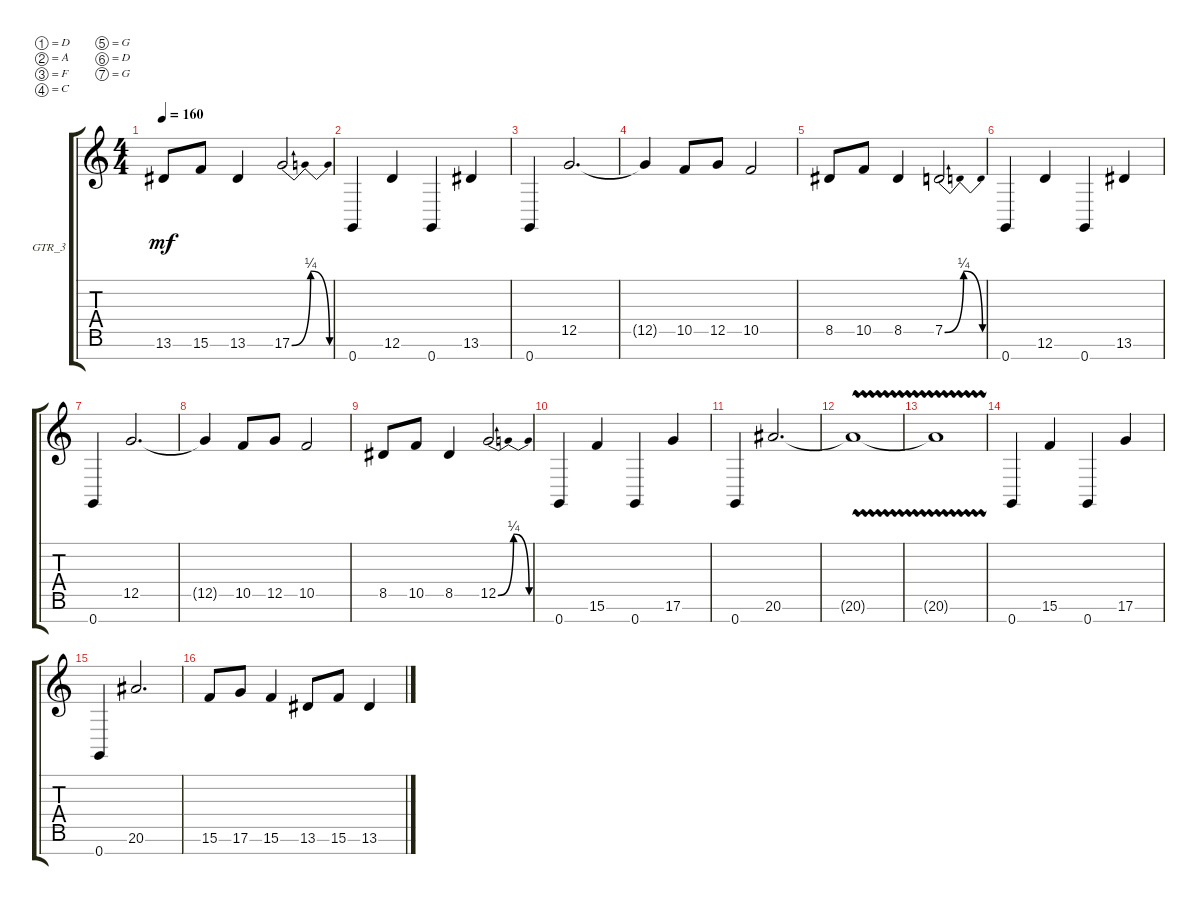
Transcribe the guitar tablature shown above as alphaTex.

\defaultSystemsLayout 4
\bracketExtendMode groupsimilarinstruments
\firstSystemTrackNameOrientation horizontal
\otherSystemsTrackNameOrientation horizontal
\track ("GTR_3_Slight_overdrive" "GTR_3") {instrument overdrivenguitar}
\staff {score tabs}
\tuning (D4 A3 F3 C3 G2 D2 G1)
\ts (4 4)
\tempo 160
\clef g2
\ks c
13.6.8{dy mf} 15.6.8 13.6.4 17.6{be (bendrelease 0 0 9.6 1 20.4 1 30 0)}.2 |
0.7.4 12.6.4 0.7.4 13.6.4 |
0.7.4 12.5.2{d} |
12.5{t}.4 10.5.8 12.5.8 10.5.2 |
8.5.8 10.5.8 8.5.4 7.5{be (bendrelease 0 0 10.2 1 20.4 1 30 0)}.2 |
0.7.4 12.6.4 0.7.4 13.6.4 |
0.7.4 12.5.2{d} |
12.5{t}.4 10.5.8 12.5.8 10.5.2 |
8.5.8 10.5.8 8.5.4 12.5{be (bendrelease 0 0 10.2 1 20.4 1 30 0)}.2 |
0.7.4 15.6.4 0.7.4 17.6.4 |
0.7.4 20.6.2{d} |
20.6{vw t}.1 |
20.6{vw t}.1 |
0.7.4 15.6.4 0.7.4 17.6.4 |
0.7.4 20.6.2{d} |
15.6.8 17.6.8 15.6.4 13.6.8 15.6.8 13.6.4
